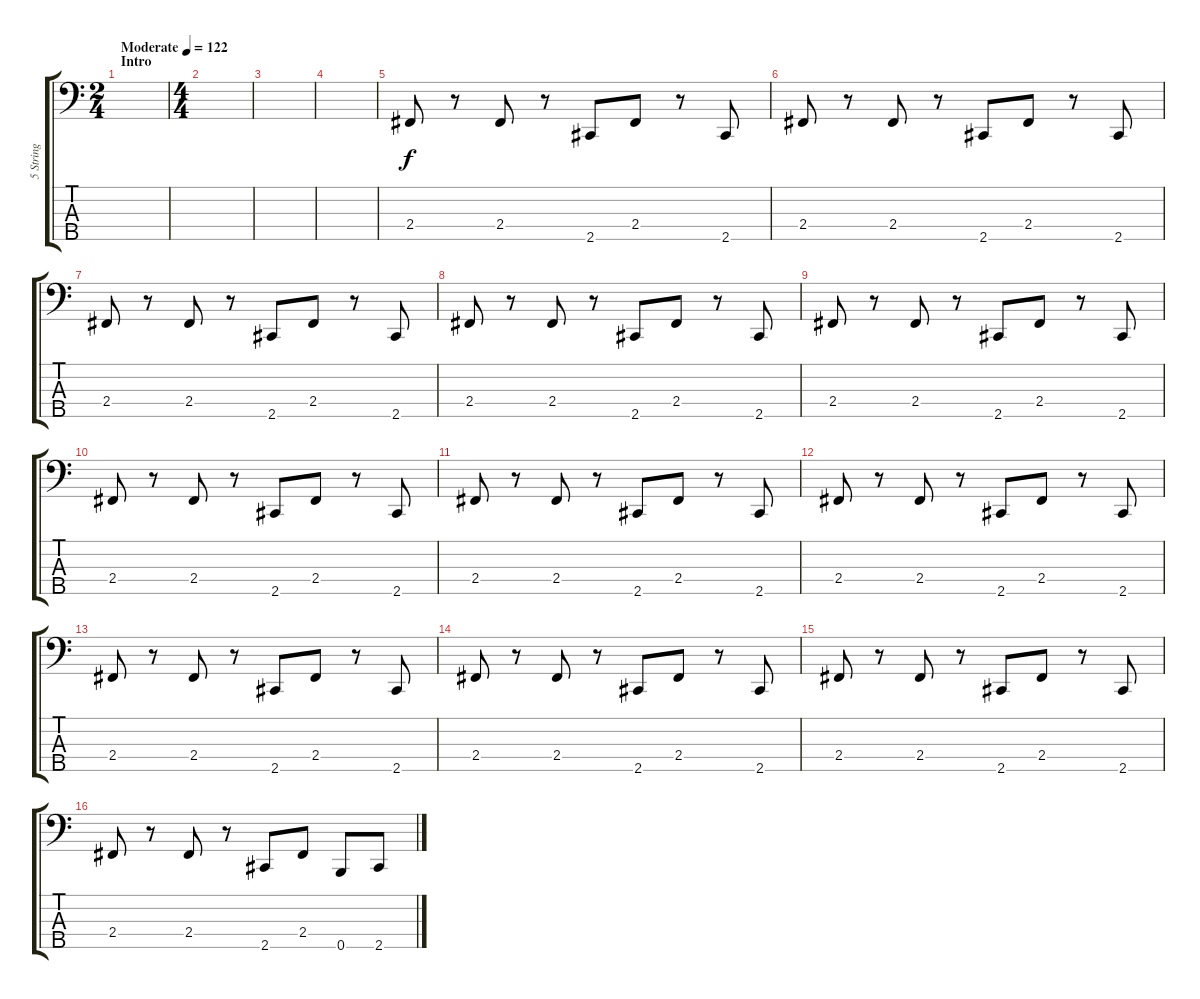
\track ("5 String" "5 String") {instrument synthbass1}
\staff {score tabs}
\tuning (G2 D2 A1 E1 B0) {hide}
\ts (2 4)
\section ("" "Intro")
\tempo (122 "Moderate")
\clef f4
\ks c
|
\ts (4 4)
|
|
|
2.4.8 r.8 2.4.8 r.8 2.5.8 2.4.8 r.8 2.5.8 |
2.4.8 r.8 2.4.8 r.8 2.5.8 2.4.8 r.8 2.5.8 |
2.4.8 r.8 2.4.8 r.8 2.5.8 2.4.8 r.8 2.5.8 |
2.4.8 r.8 2.4.8 r.8 2.5.8 2.4.8 r.8 2.5.8 |
2.4.8 r.8 2.4.8 r.8 2.5.8 2.4.8 r.8 2.5.8 |
2.4.8 r.8 2.4.8 r.8 2.5.8 2.4.8 r.8 2.5.8 |
2.4.8 r.8 2.4.8 r.8 2.5.8 2.4.8 r.8 2.5.8 |
2.4.8 r.8 2.4.8 r.8 2.5.8 2.4.8 r.8 2.5.8 |
2.4.8 r.8 2.4.8 r.8 2.5.8 2.4.8 r.8 2.5.8 |
2.4.8 r.8 2.4.8 r.8 2.5.8 2.4.8 r.8 2.5.8 |
2.4.8 r.8 2.4.8 r.8 2.5.8 2.4.8 r.8 2.5.8 |
2.4.8 r.8 2.4.8 r.8 2.5.8 2.4.8 0.5.8 2.5.8
